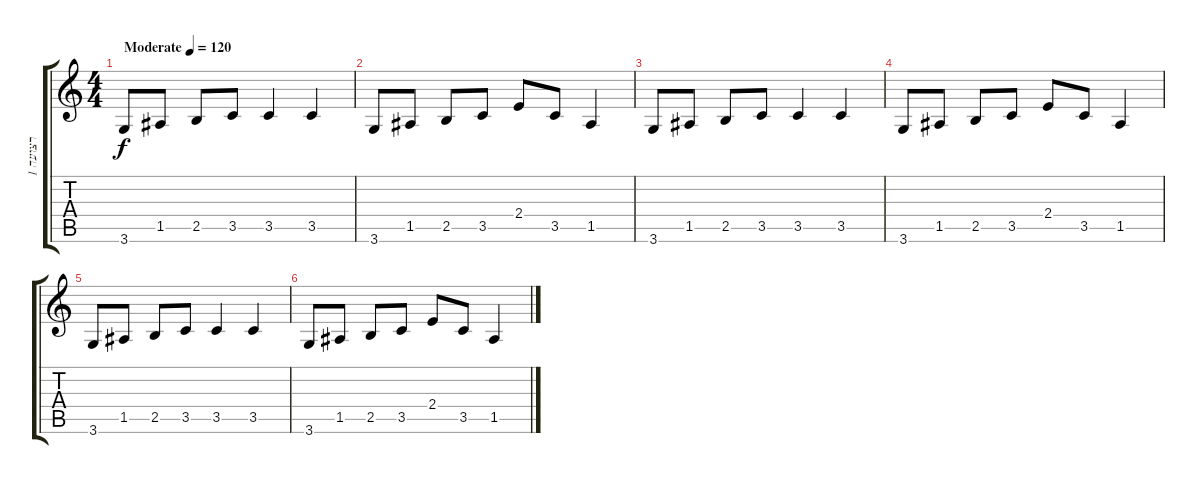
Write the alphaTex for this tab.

\track ("רצועה 1" "רצועה 1") {instrument overdrivenguitar}
\staff {score tabs}
\tuning (E4 B3 G3 D3 A2 E2) {hide}
\ts (4 4)
\tempo (120 "Moderate")
\clef g2
\ks c
3.6.8{dy f instrument overdrivenguitar} 1.5.8 2.5.8 3.5.8 3.5.4 3.5.4 |
3.6.8 1.5.8 2.5.8 3.5.8 2.4.8 3.5.8 1.5.4 |
3.6.8 1.5.8 2.5.8 3.5.8 3.5.4 3.5.4 |
3.6.8 1.5.8 2.5.8 3.5.8 2.4.8 3.5.8 1.5.4 |
3.6.8 1.5.8 2.5.8 3.5.8 3.5.4 3.5.4 |
3.6.8 1.5.8 2.5.8 3.5.8 2.4.8 3.5.8 1.5.4
